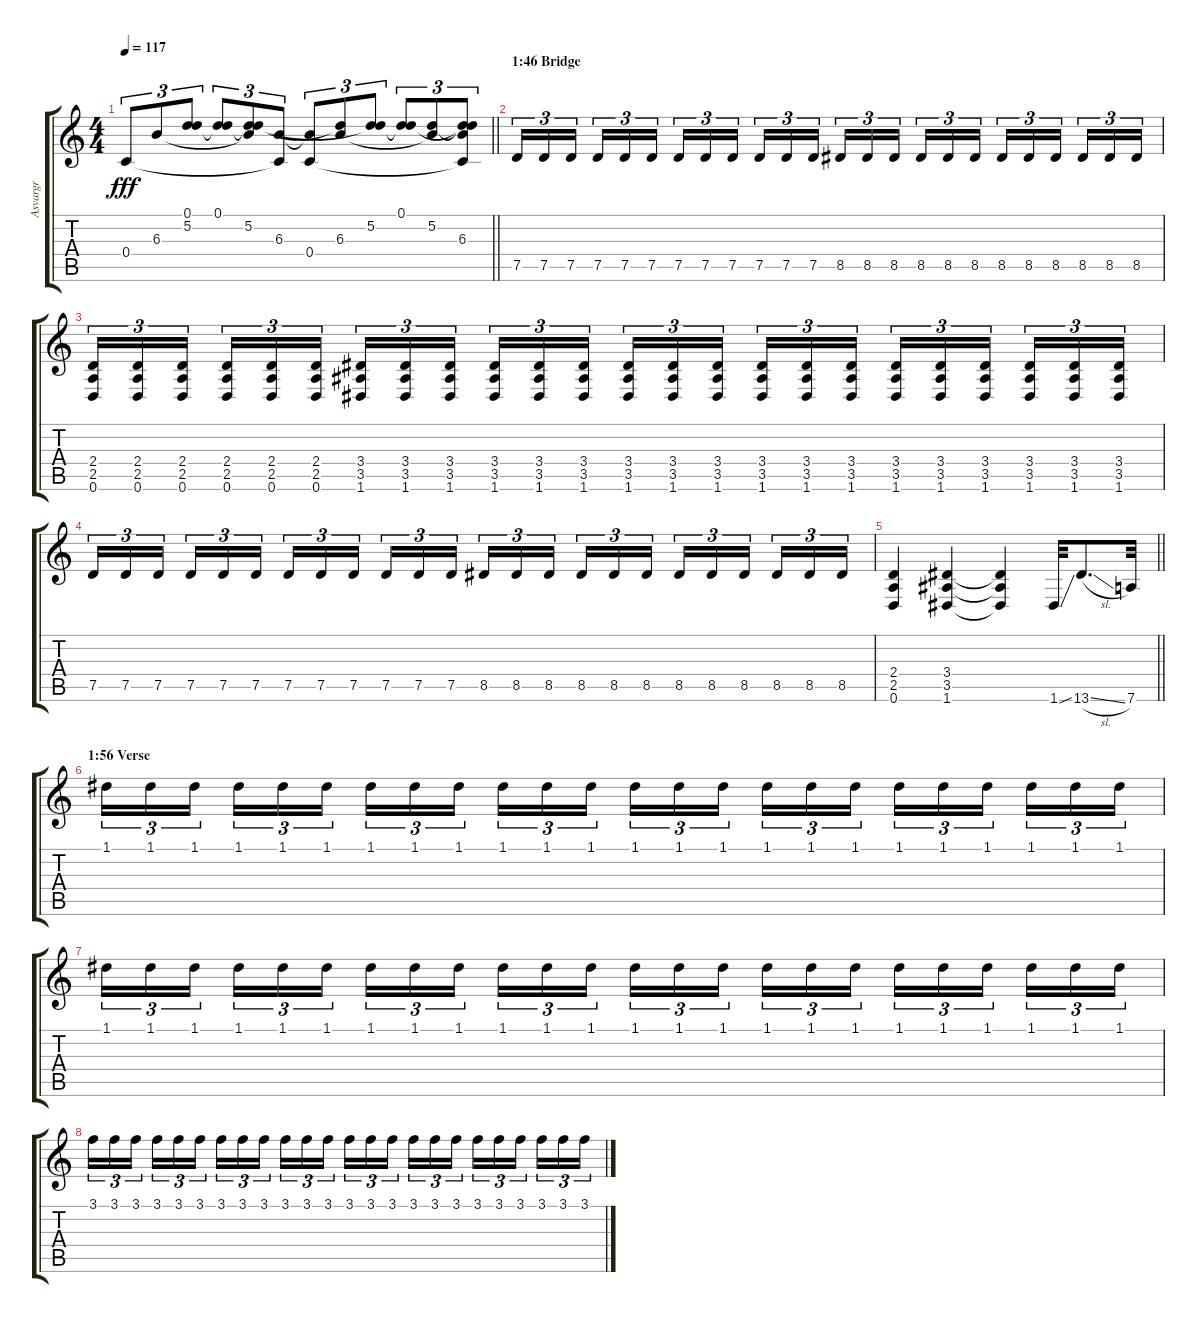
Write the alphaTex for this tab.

\track ("Asvargr" "Asvargr") {instrument overdrivenguitar}
\staff {score tabs}
\tuning (D4 A3 F3 C3 G2 D2) {hide}
\ts (4 4)
\tempo 117
\clef g2
\barLineRight lightlight
\ks c
0.4.8{tu (3 2) dy fff} 6.3.8{tu (3 2)} (0.1{t} 5.2).8{tu (3 2)} (0.1 5.2{t}).8{tu (3 2)} (0.1{t} 5.2 6.3{t}).8{tu (3 2)} (6.3 0.4{t}).8{tu (3 2)} (6.3{t} 0.4).8{tu (3 2)} (5.2{t} 6.3).8{tu (3 2)} (0.1{t} 5.2).8{tu (3 2)} (0.1 5.2{t}).8{tu (3 2)} (5.2 6.3{t}).8{tu (3 2)} (0.1{t} 5.2{t} 6.3 0.4{t}).8{tu (3 2)} |
\section ("" "1:46 Bridge")
7.5.16{tu (3 2)} 7.5.16{tu (3 2)} 7.5.16{tu (3 2) beam splitsecondary} 7.5.16{tu (3 2)} 7.5.16{tu (3 2)} 7.5.16{tu (3 2)} 7.5.16{tu (3 2)} 7.5.16{tu (3 2)} 7.5.16{tu (3 2) beam splitsecondary} 7.5.16{tu (3 2)} 7.5.16{tu (3 2)} 7.5.16{tu (3 2)} 8.5.16{tu (3 2)} 8.5.16{tu (3 2)} 8.5.16{tu (3 2) beam splitsecondary} 8.5.16{tu (3 2)} 8.5.16{tu (3 2)} 8.5.16{tu (3 2)} 8.5.16{tu (3 2)} 8.5.16{tu (3 2)} 8.5.16{tu (3 2) beam splitsecondary} 8.5.16{tu (3 2)} 8.5.16{tu (3 2)} 8.5.16{tu (3 2)} |
(2.4 2.5 0.6).16{tu (3 2)} (2.4 2.5 0.6).16{tu (3 2)} (2.4 2.5 0.6).16{tu (3 2) beam splitsecondary} (2.4 2.5 0.6).16{tu (3 2)} (2.4 2.5 0.6).16{tu (3 2)} (2.4 2.5 0.6).16{tu (3 2)} (3.4 3.5 1.6).16{tu (3 2)} (3.4 3.5 1.6).16{tu (3 2)} (3.4 3.5 1.6).16{tu (3 2) beam splitsecondary} (3.4 3.5 1.6).16{tu (3 2)} (3.4 3.5 1.6).16{tu (3 2)} (3.4 3.5 1.6).16{tu (3 2)} (3.4 3.5 1.6).16{tu (3 2)} (3.4 3.5 1.6).16{tu (3 2)} (3.4 3.5 1.6).16{tu (3 2) beam splitsecondary} (3.4 3.5 1.6).16{tu (3 2)} (3.4 3.5 1.6).16{tu (3 2)} (3.4 3.5 1.6).16{tu (3 2)} (3.4 3.5 1.6).16{tu (3 2)} (3.4 3.5 1.6).16{tu (3 2)} (3.4 3.5 1.6).16{tu (3 2) beam splitsecondary} (3.4 3.5 1.6).16{tu (3 2)} (3.4 3.5 1.6).16{tu (3 2)} (3.4 3.5 1.6).16{tu (3 2)} |
7.5.16{tu (3 2)} 7.5.16{tu (3 2)} 7.5.16{tu (3 2) beam splitsecondary} 7.5.16{tu (3 2)} 7.5.16{tu (3 2)} 7.5.16{tu (3 2)} 7.5.16{tu (3 2)} 7.5.16{tu (3 2)} 7.5.16{tu (3 2) beam splitsecondary} 7.5.16{tu (3 2)} 7.5.16{tu (3 2)} 7.5.16{tu (3 2)} 8.5.16{tu (3 2)} 8.5.16{tu (3 2)} 8.5.16{tu (3 2) beam splitsecondary} 8.5.16{tu (3 2)} 8.5.16{tu (3 2)} 8.5.16{tu (3 2)} 8.5.16{tu (3 2)} 8.5.16{tu (3 2)} 8.5.16{tu (3 2) beam splitsecondary} 8.5.16{tu (3 2)} 8.5.16{tu (3 2)} 8.5.16{tu (3 2)} |
\barLineRight lightlight
(2.4 2.5 0.6).4 (3.4 3.5 1.6).4 (3.4{t} 3.5{t} 1.6{t}).4 1.6{ss}.32 13.6{sl}.8{d} 7.6.32 |
\section ("" "1:56 Verse")
1.1.16{tu (3 2)} 1.1.16{tu (3 2)} 1.1.16{tu (3 2) beam splitsecondary} 1.1.16{tu (3 2)} 1.1.16{tu (3 2)} 1.1.16{tu (3 2)} 1.1.16{tu (3 2)} 1.1.16{tu (3 2)} 1.1.16{tu (3 2) beam splitsecondary} 1.1.16{tu (3 2)} 1.1.16{tu (3 2)} 1.1.16{tu (3 2)} 1.1.16{tu (3 2)} 1.1.16{tu (3 2)} 1.1.16{tu (3 2) beam splitsecondary} 1.1.16{tu (3 2)} 1.1.16{tu (3 2)} 1.1.16{tu (3 2)} 1.1.16{tu (3 2)} 1.1.16{tu (3 2)} 1.1.16{tu (3 2) beam splitsecondary} 1.1.16{tu (3 2)} 1.1.16{tu (3 2)} 1.1.16{tu (3 2)} |
1.1.16{tu (3 2)} 1.1.16{tu (3 2)} 1.1.16{tu (3 2) beam splitsecondary} 1.1.16{tu (3 2)} 1.1.16{tu (3 2)} 1.1.16{tu (3 2)} 1.1.16{tu (3 2)} 1.1.16{tu (3 2)} 1.1.16{tu (3 2) beam splitsecondary} 1.1.16{tu (3 2)} 1.1.16{tu (3 2)} 1.1.16{tu (3 2)} 1.1.16{tu (3 2)} 1.1.16{tu (3 2)} 1.1.16{tu (3 2) beam splitsecondary} 1.1.16{tu (3 2)} 1.1.16{tu (3 2)} 1.1.16{tu (3 2)} 1.1.16{tu (3 2)} 1.1.16{tu (3 2)} 1.1.16{tu (3 2) beam splitsecondary} 1.1.16{tu (3 2)} 1.1.16{tu (3 2)} 1.1.16{tu (3 2)} |
3.1.16{tu (3 2)} 3.1.16{tu (3 2)} 3.1.16{tu (3 2) beam splitsecondary} 3.1.16{tu (3 2)} 3.1.16{tu (3 2)} 3.1.16{tu (3 2)} 3.1.16{tu (3 2)} 3.1.16{tu (3 2)} 3.1.16{tu (3 2) beam splitsecondary} 3.1.16{tu (3 2)} 3.1.16{tu (3 2)} 3.1.16{tu (3 2)} 3.1.16{tu (3 2)} 3.1.16{tu (3 2)} 3.1.16{tu (3 2) beam splitsecondary} 3.1.16{tu (3 2)} 3.1.16{tu (3 2)} 3.1.16{tu (3 2)} 3.1.16{tu (3 2)} 3.1.16{tu (3 2)} 3.1.16{tu (3 2) beam splitsecondary} 3.1.16{tu (3 2)} 3.1.16{tu (3 2)} 3.1.16{tu (3 2)}
